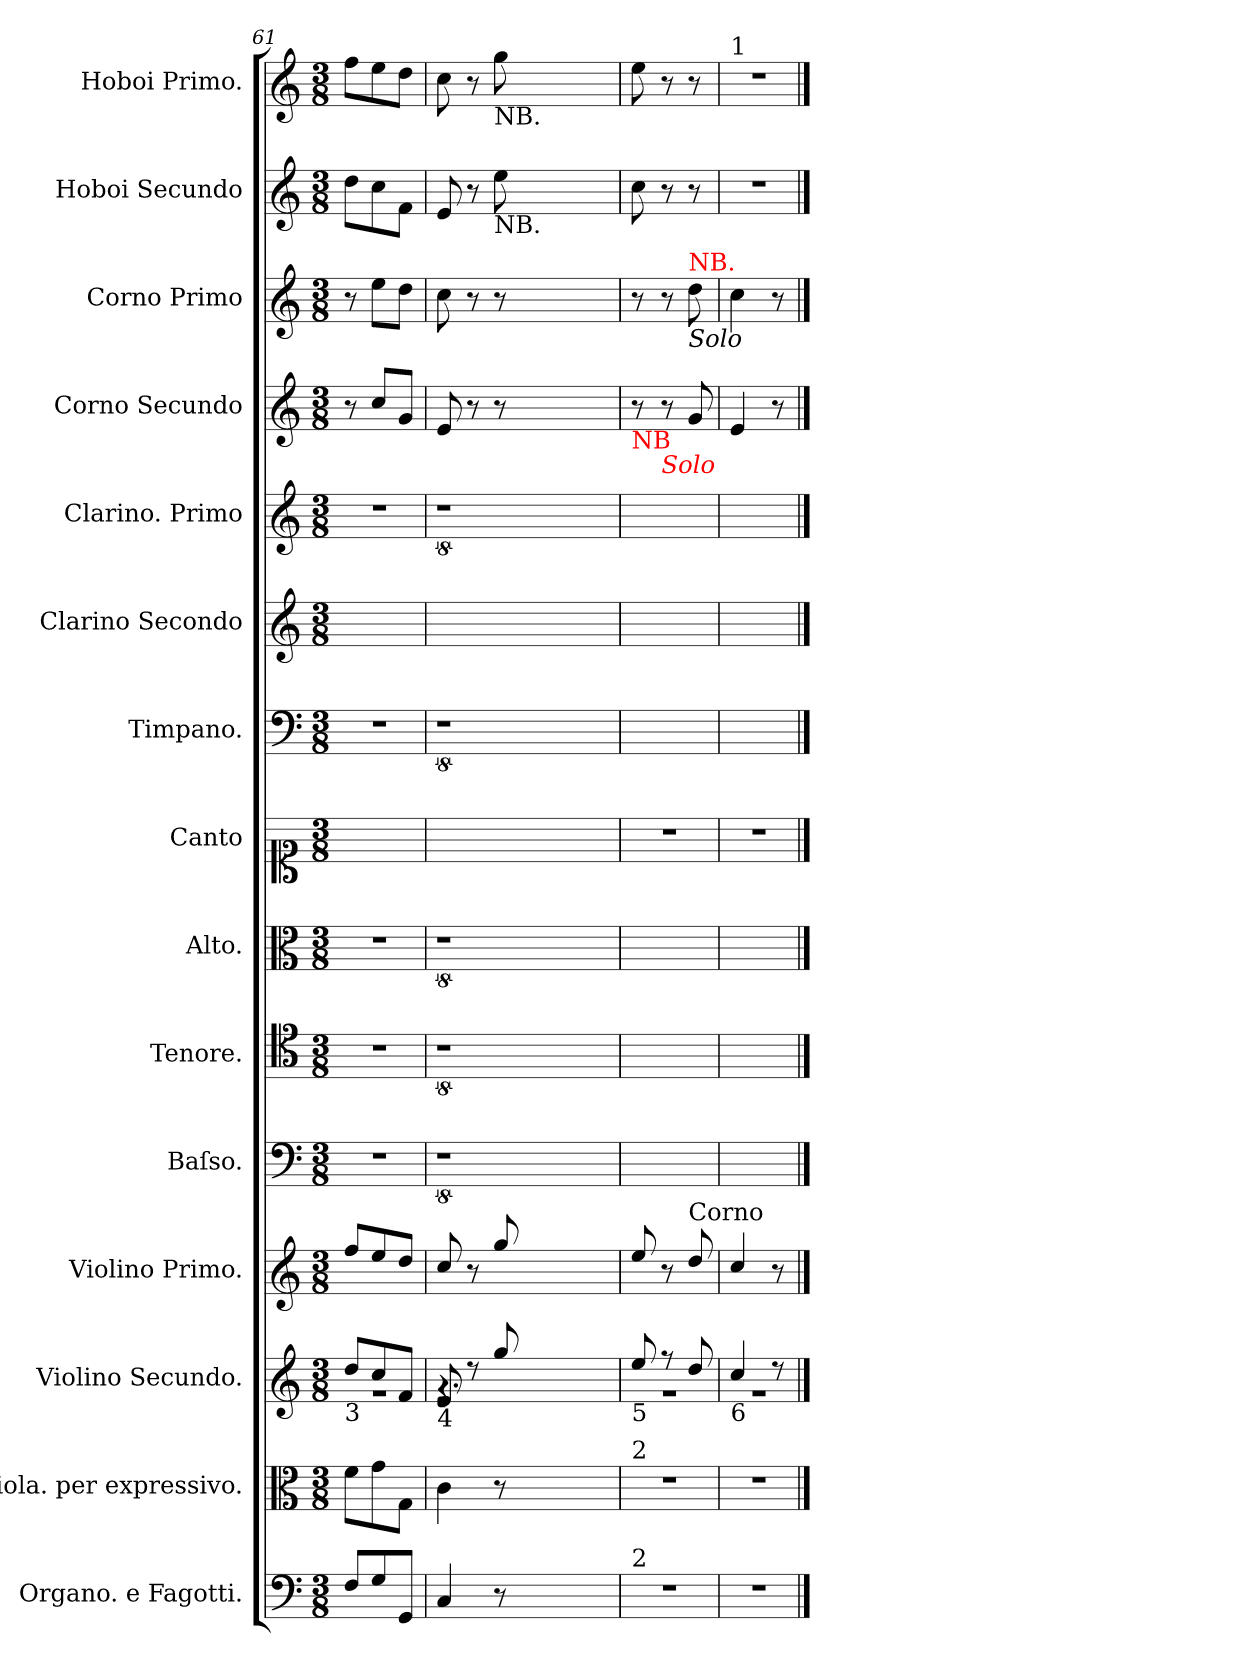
**kern	**kern	**kern	**kern	**kern	**kern	**kern	**kern	**kern	**kern	**kern	**kern	**kern	**kern	**kern
*part15	*part14	*part13	*part12	*part11	*part10	*part9	*part8	*part7	*part6	*part5	*part4	*part3	*part2	*part1
*staff15	*staff14	*staff13	*staff12	*staff11	*staff10	*staff9	*staff8	*staff7	*staff6	*staff5	*staff4	*staff3	*staff2	*staff1
*I"Organo. e Fagotti.	*I"Viola. per expressivo.	*I"Violino Secundo.	*I"Violino Primo.	*I"Baſso.	*I"Tenore.	*I"Alto.	*I"Canto	*I"Timpano.	*I"Clarino Secondo	*I"Clarino. Primo	*I"Corno Secundo	*I"Corno Primo	*I"Hoboi Secundo	*I"Hoboi Primo.
*I'org e fag	*I'vla	*I'vl II	*I'vl I	*I'B	*I'T	*I'A	*I'S	*I'timp	*I'clno II in C	*I'clno I in C	*I'cor II in C	*I'cor I in C	*I'ob II	*I'ob I
*clefF4	*clefC3	*clefG2	*clefG2	*clefF4	*clefC4	*clefC3	*clefC1	*clefF4	*clefG2	*clefG2	*clefG2	*clefG2	*clefG2	*clefG2
*k[]	*k[]	*k[]	*k[]	*k[]	*k[]	*k[]	*k[]	*k[]	*k[]	*k[]	*k[]	*k[]	*k[]	*k[]
*C:	*C:	*C:	*C:	*C:	*C:	*C:	*C:	*C:	*C:	*C:	*C:	*C:	*C:	*C:
*M3/8	*M3/8	*M3/8	*M3/8	*M3/8	*M3/8	*M3/8	*M3/8	*M3/8	*M3/8	*M3/8	*M3/8	*M3/8	*M3/8	*M3/8
=61	=61	=61	=61	=61	=61	=61	=61	=61	=61	=61	=61	=61	=61	=61
*	*	*^	*	*	*	*	*	*	*	*	*	*	*	*
!	!	!LO:TX:b:t=3	!	!	!	!	!	!	!	!	!	!	!	!	!
8F/L	8f\L	8dd!/L	4.rg	8ff!/L	4.r	4.r	4.r	4.ryy	4.r	4.ryy	4.r	8r	8r	8dd\L	8ff\L
8G/	8g\	8cc!/	.	8ee!/	.	.	.	.	.	.	.	8cc\L	8ee\L	8cc\	8ee\
8GG/J	8G/J	8f!/J	.	8dd!/J	.	.	.	.	.	.	.	8g/J	8dd\J	8f/J	8dd\J
=62	=62	=62	=62	=62	=62	=62	=62	=62	=62	=62	=62	=62	=62	=62	=62
!	!	!LO:TX:b:t=4	!	!	!	!	!	!	!	!	!	!	!	!	!
4C/	4c\	8e!/	4.rg	8cc!/	8%9r	8%9r	8%9r	1ryy	8%9r	4.ryy	8%9r	8e/	8cc\	8e/	8cc\
.	.	8r	.	8r	.	.	.	.	.	.	.	8r	8r	8r	8r
!	!	!	!	!	!	!	!	!	!	!	!	!	!	!	!LO:TX:b:t=NB.
!	!	!	!	!	!	!	!	!	!	!	!	!	!	!LO:TX:b:t=NB.	!
8r	8r	8gg!/	.	8gg!/	.	.	.	.	.	.	.	8r	8r	8ee\	8gg\
2.ryy	2.ryy	2.ryy	2.ryy	2.ryy	.	.	.	.	.	2.ryy	.	2.ryy	2.ryy	2.ryy	2.ryy
.	.	.	.	.	.	.	.	8ryy	.	.	.	.	.	.	.
=63	=63	=63	=63	=63	=63	=63	=63	=63	=63	=63	=63	=63	=63	=63	=63
!	!	!	!	!	!	!	!	!	!	!	!	!LO:TX:b:color=red:t=NB	!	!	!
!	!	!LO:TX:b:t=5	!	!	!	!	!	!	!	!	!	!	!	!	!
!	!LO:TX:a:t=2	!	!	!	!	!	!	!	!	!	!	!	!	!	!
!LO:TX:a:t=2	!	!	!	!	!	!	!	!	!	!	!	!	!	!	!
4.r	4.r	8ee!/	4.r	8ee!/	4.ryy	4.ryy	4.ryy	4.r	4.ryy	4.ryy	4.ryy	8r	8r	8cc\	8ee\
!	!	!	!	!	!	!	!	!	!	!	!	!LO:TX:b:i:color=red:t=Solo	!	!	!
.	.	8r	.	8r	.	.	.	.	.	.	.	8r	8r	8r	8r
!	!	!	!	!	!	!	!	!	!	!	!	!	!LO:TX:b:i:t=Solo	!	!
!	!	!	!	!	!	!	!	!	!	!	!	!	!LO:TX:a:color=red:t=NB.	!	!
!	!	!	!	!LO:TX:a:t=Corno	!	!	!	!	!	!	!	!	!	!	!
.	.	8dd!/	.	8dd!/	.	.	.	.	.	.	.	8g/	8dd\	8r	8r
=64	=64	=64	=64	=64	=64	=64	=64	=64	=64	=64	=64	=64	=64	=64	=64
!	!	!	!	!	!	!	!	!	!	!	!	!	!	!	!LO:TX:a:t=1
!	!	!LO:TX:b:t=6	!	!	!	!	!	!	!	!	!	!	!	!	!
4.r	4.r	4cc!/	4.rg	4cc!/	4.ryy	4.ryy	4.ryy	4.r	4.ryy	4.ryy	4.ryy	4e/	4cc\	4.r	4.r
.	.	8r	.	8r	.	.	.	.	.	.	.	8r	8r	.	.
*	*	*v	*v	*	*	*	*	*	*	*	*	*	*	*	*
==	==	==	==	==	==	==	==	==	==	==	==	==	==	==
*-	*-	*-	*-	*-	*-	*-	*-	*-	*-	*-	*-	*-	*-	*-
